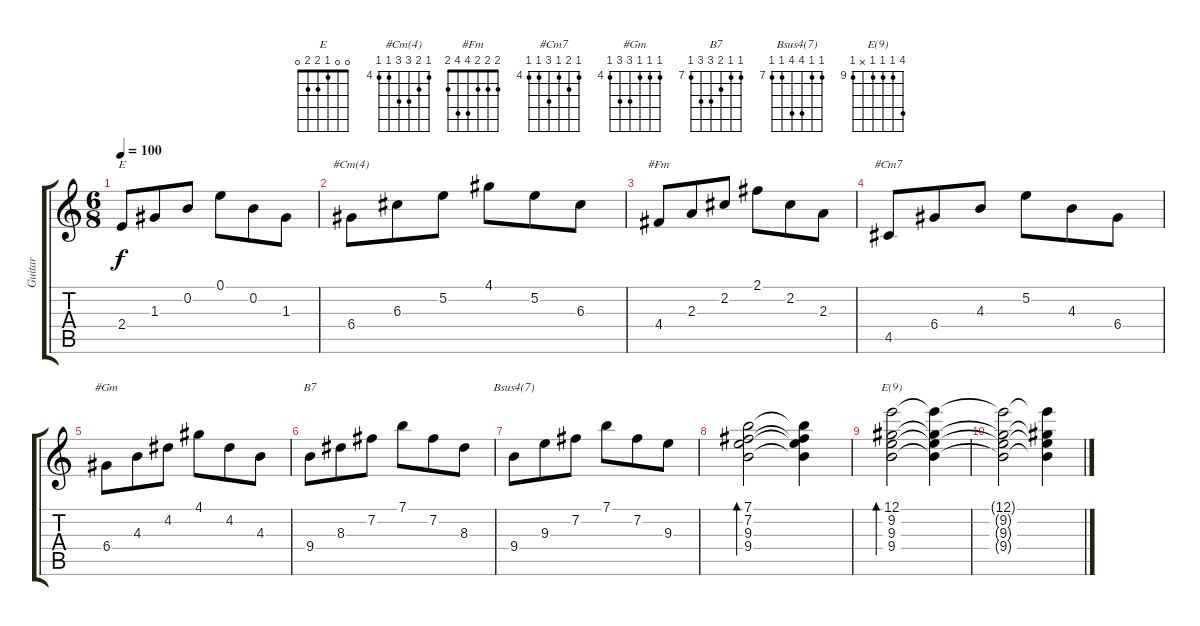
\track ("Guitar" "Guitar") {instrument acousticguitarsteel}
\staff {score tabs}
\tuning (E4 B3 G3 D3 A2 E2) {hide}
\chord ("E" 0 0 1 2 2 0)
\chord ("#Cm(4)" 4 5 6 6 4 4) {firstfret 4}
\chord ("#Fm" 2 2 2 4 4 2)
\chord ("#Cm7" 4 5 4 6 4 4) {firstfret 4}
\chord ("#Gm" 4 4 4 6 6 4) {firstfret 4}
\chord ("B7" 7 7 8 9 9 7) {firstfret 7}
\chord ("Bsus4(7)" 7 7 10 10 7 7) {firstfret 7}
\chord ("E(9)" 12 9 9 9 x 9) {firstfret 9}
\ts (6 8)
\tempo 100
\clef g2
\ks c
2.4.8{ch "E" dy f} 1.3.8 0.2.8 0.1.8 0.2.8 1.3.8 |
6.4.8{ch "#Cm(4)"} 6.3.8 5.2.8 4.1.8 5.2.8 6.3.8 |
4.4.8{ch "#Fm"} 2.3.8 2.2.8 2.1.8 2.2.8 2.3.8 |
4.5.8{ch "#Cm7"} 6.4.8 4.3.8 5.2.8 4.3.8 6.4.8 |
6.4.8{ch "#Gm"} 4.3.8 4.2.8 4.1.8 4.2.8 4.3.8 |
9.4.8{ch "B7"} 8.3.8 7.2.8 7.1.8 7.2.8 8.3.8 |
9.4.8{ch "Bsus4(7)"} 9.3.8 7.2.8 7.1.8 7.2.8 9.3.8 |
(7.1 7.2 9.3 9.4).2{bd 480} (7.1{t} 7.2{t} 9.3{t} 9.4{t}).4 |
(12.1 9.2 9.3 9.4).2{bd 480 ch "E(9)"} (12.1{t} 9.2{t} 9.3{t} 9.4{t}).4 |
(12.1{t} 9.2{t} 9.3{t} 9.4{t}).2 (12.1{t} 9.2{t} 9.3{t} 9.4{t}).4
